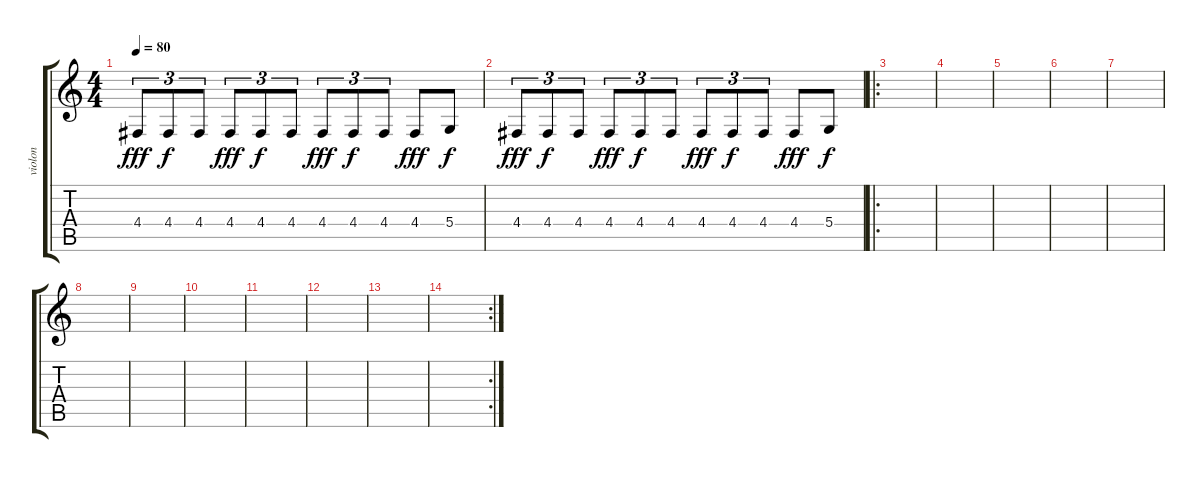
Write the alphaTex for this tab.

\track ("violon" "violon") {instrument viola}
\staff {score tabs}
\tuning (E4 B3 G3 D3 A2 E2) {hide}
\ts (4 4)
\tempo 80
\clef g2
\ks c
4.4.8{tu (3 2) dy fff instrument viola} 4.4.8{tu (3 2) dy f} 4.4.8{tu (3 2)} 4.4.8{tu (3 2) dy fff} 4.4.8{tu (3 2) dy f} 4.4.8{tu (3 2)} 4.4.8{tu (3 2) dy fff} 4.4.8{tu (3 2) dy f} 4.4.8{tu (3 2)} 4.4.8{dy fff} 5.4.8{dy f} |
4.4.8{tu (3 2) dy fff} 4.4.8{tu (3 2) dy f} 4.4.8{tu (3 2)} 4.4.8{tu (3 2) dy fff} 4.4.8{tu (3 2) dy f} 4.4.8{tu (3 2)} 4.4.8{tu (3 2) dy fff} 4.4.8{tu (3 2) dy f} 4.4.8{tu (3 2)} 4.4.8{dy fff} 5.4.8{dy f} |
\ro
|
|
|
|
|
|
|
|
|
|
|
\rc 2
